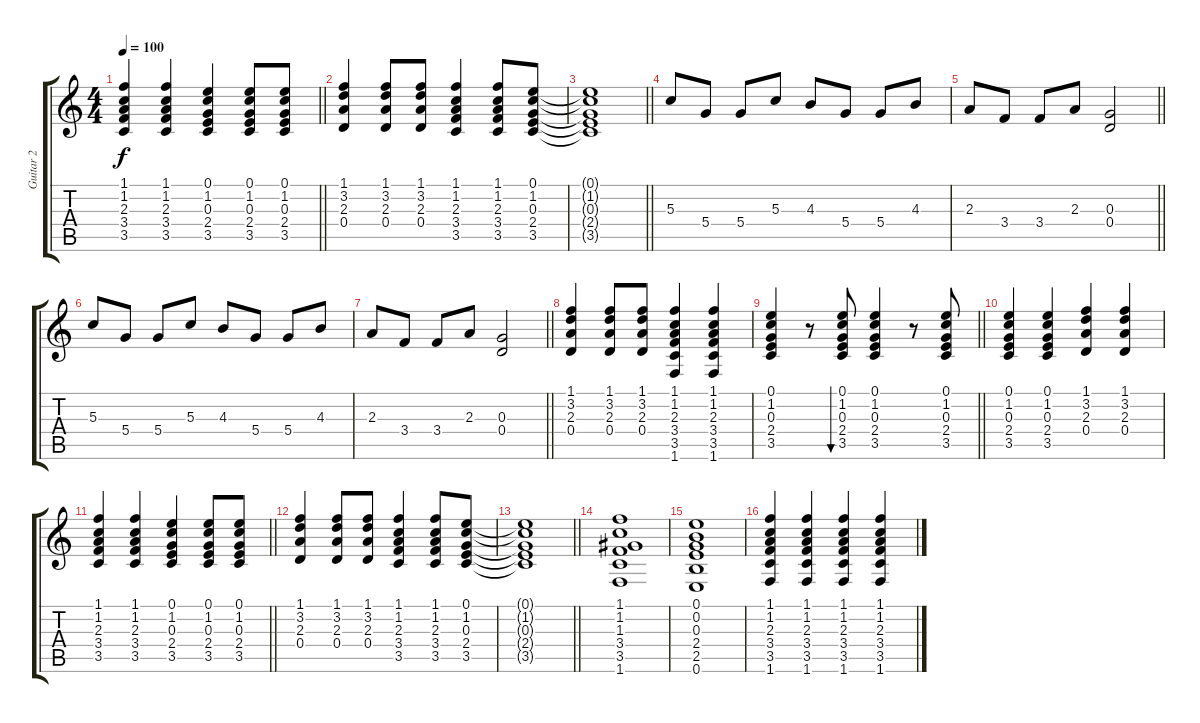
\track ("Guitar 2" "Guitar 2") {instrument acousticguitarsteel}
\staff {score tabs}
\tuning (E4 B3 G3 D3 A2 E2) {hide}
\ts (4 4)
\tempo 100
\clef g2
\barLineRight lightlight
\ks c
(1.1 1.2 2.3 3.4 3.5).4{dy f} (1.1 1.2 2.3 3.4 3.5).4 (0.1 1.2 0.3 2.4 3.5).4 (0.1 1.2 0.3 2.4 3.5).8 (0.1 1.2 0.3 2.4 3.5).8 |
(1.1 3.2 2.3 0.4).4 (1.1 3.2 2.3 0.4).8 (1.1 3.2 2.3 0.4).8 (1.1 1.2 2.3 3.4 3.5).4 (1.1 1.2 2.3 3.4 3.5).8 (0.1 1.2 0.3 2.4 3.5).8 |
\barLineRight lightlight
(0.1{t} 1.2{t} 0.3{t} 2.4{t} 3.5{t}).1 |
5.3.8 5.4.8 5.4.8 5.3.8 4.3.8 5.4.8 5.4.8 4.3.8 |
\barLineRight lightlight
2.3.8 3.4.8 3.4.8 2.3.8 (0.3 0.4).2 |
5.3.8 5.4.8 5.4.8 5.3.8 4.3.8 5.4.8 5.4.8 4.3.8 |
\barLineRight lightlight
2.3.8 3.4.8 3.4.8 2.3.8 (0.3 0.4).2 |
(1.1 3.2 2.3 0.4).4 (1.1 3.2 2.3 0.4).8 (1.1 3.2 2.3 0.4).8 (1.1 1.2 2.3 3.4 3.5 1.6).4 (1.1 1.2 2.3 3.4 3.5 1.6).4 |
\barLineRight lightlight
(0.1 1.2 0.3 2.4 3.5).4 r.8 (0.1 1.2 0.3 2.4 3.5).8{bu 60} (0.1 1.2 0.3 2.4 3.5).4 r.8 (0.1 1.2 0.3 2.4 3.5).8 |
(0.1 1.2 0.3 2.4 3.5).4 (0.1 1.2 0.3 2.4 3.5).4 (1.1 3.2 2.3 0.4).4 (1.1 3.2 2.3 0.4).4 |
\barLineRight lightlight
(1.1 1.2 2.3 3.4 3.5).4 (1.1 1.2 2.3 3.4 3.5).4 (0.1 1.2 0.3 2.4 3.5).4 (0.1 1.2 0.3 2.4 3.5).8 (0.1 1.2 0.3 2.4 3.5).8 |
(1.1 3.2 2.3 0.4).4 (1.1 3.2 2.3 0.4).8 (1.1 3.2 2.3 0.4).8 (1.1 1.2 2.3 3.4 3.5).4 (1.1 1.2 2.3 3.4 3.5).8 (0.1 1.2 0.3 2.4 3.5).8 |
\barLineRight lightlight
(0.1{t} 1.2{t} 0.3{t} 2.4{t} 3.5{t}).1 |
(1.1 1.2 1.3 3.4 3.5 1.6).1 |
(0.1 0.2 0.3 2.4 2.5 0.6).1 |
(1.1 1.2 2.3 3.4 3.5 1.6).4 (1.1 1.2 2.3 3.4 3.5 1.6).4 (1.1 1.2 2.3 3.4 3.5 1.6).4 (1.1 1.2 2.3 3.4 3.5 1.6).4
